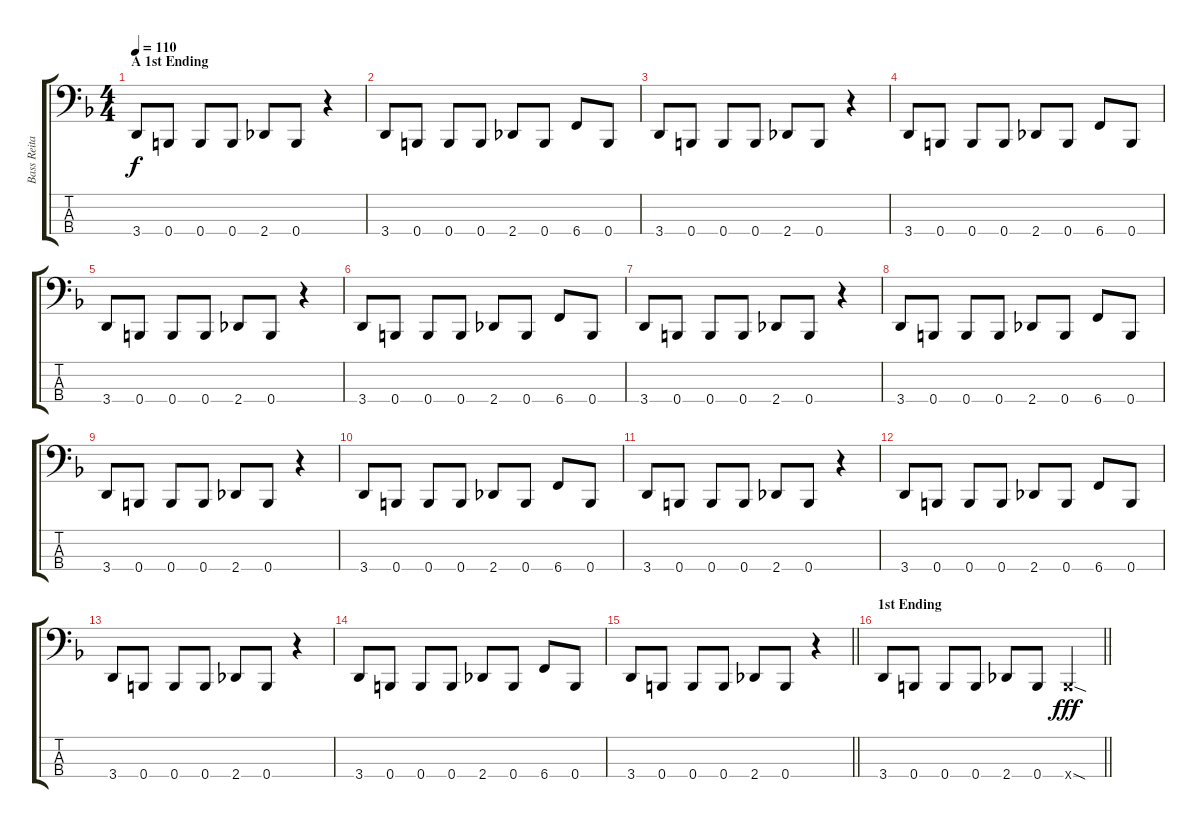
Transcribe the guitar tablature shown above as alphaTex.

\track ("Bass Reita" "Bass Reita") {instrument electricbasspick}
\staff {score tabs}
\tuning (C2 G1 D1 B0) {hide}
\ts (4 4)
\section ("" "A 1st Ending")
\tempo 110
\clef f4
\ks f
3.4.8{dy f} 0.4.8 0.4.8 0.4.8 2.4.8 0.4.8 r.4 |
3.4.8 0.4.8 0.4.8 0.4.8 2.4.8 0.4.8 6.4.8 0.4.8 |
3.4.8 0.4.8 0.4.8 0.4.8 2.4.8 0.4.8 r.4 |
3.4.8 0.4.8 0.4.8 0.4.8 2.4.8 0.4.8 6.4.8 0.4.8 |
3.4.8 0.4.8 0.4.8 0.4.8 2.4.8 0.4.8 r.4 |
3.4.8 0.4.8 0.4.8 0.4.8 2.4.8 0.4.8 6.4.8 0.4.8 |
3.4.8 0.4.8 0.4.8 0.4.8 2.4.8 0.4.8 r.4 |
3.4.8 0.4.8 0.4.8 0.4.8 2.4.8 0.4.8 6.4.8 0.4.8 |
3.4.8 0.4.8 0.4.8 0.4.8 2.4.8 0.4.8 r.4 |
3.4.8 0.4.8 0.4.8 0.4.8 2.4.8 0.4.8 6.4.8 0.4.8 |
3.4.8 0.4.8 0.4.8 0.4.8 2.4.8 0.4.8 r.4 |
3.4.8 0.4.8 0.4.8 0.4.8 2.4.8 0.4.8 6.4.8 0.4.8 |
3.4.8 0.4.8 0.4.8 0.4.8 2.4.8 0.4.8 r.4 |
3.4.8 0.4.8 0.4.8 0.4.8 2.4.8 0.4.8 6.4.8 0.4.8 |
\barLineRight lightlight
3.4.8 0.4.8 0.4.8 0.4.8 2.4.8 0.4.8 r.4 |
\section ("" "1st Ending")
\barLineRight lightlight
3.4.8 0.4.8 0.4.8 0.4.8 2.4.8 0.4.8 0.4{sod x}.4{dy fff}
